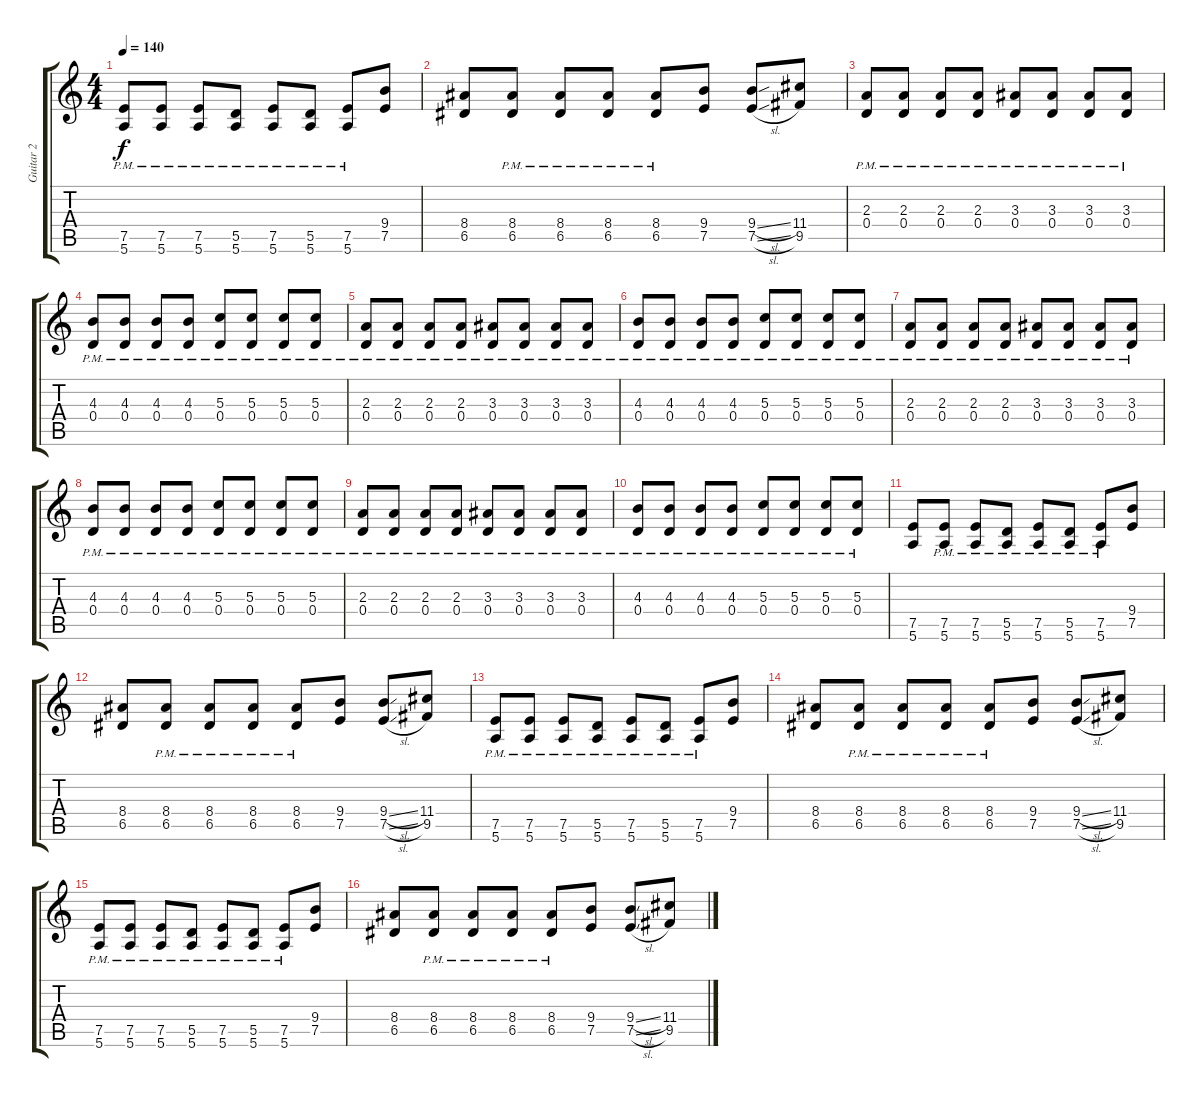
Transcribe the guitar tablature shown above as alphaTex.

\track ("Guitar 2" "Guitar 2") {instrument distortionguitar}
\staff {score tabs}
\tuning (E4 B3 G3 D3 A2 E2) {hide}
\ts (4 4)
\tempo 140
\clef g2
\ks c
(7.5 5.6{pm}).8{dy f} (7.5 5.6{pm}).8 (7.5 5.6{pm}).8 (5.5 5.6{pm}).8 (7.5 5.6{pm}).8 (5.5 5.6{pm}).8 (7.5 5.6{pm}).8 (9.4 7.5).8 |
(8.4 6.5).8 (8.4 6.5{pm}).8 (8.4 6.5{pm}).8 (8.4 6.5{pm}).8 (8.4 6.5{pm}).8 (9.4 7.5).8 (9.4{sl} 7.5{sl}).8 (11.4 9.5).8 |
(2.3 0.4{pm}).8 (2.3 0.4{pm}).8 (2.3 0.4{pm}).8 (2.3 0.4{pm}).8 (3.3 0.4{pm}).8 (3.3 0.4{pm}).8 (3.3 0.4{pm}).8 (3.3 0.4{pm}).8 |
(4.3 0.4{pm}).8 (4.3 0.4{pm}).8 (4.3 0.4{pm}).8 (4.3 0.4{pm}).8 (5.3 0.4{pm}).8 (5.3 0.4{pm}).8 (5.3 0.4{pm}).8 (5.3 0.4{pm}).8 |
(2.3 0.4{pm}).8 (2.3 0.4{pm}).8 (2.3 0.4{pm}).8 (2.3 0.4{pm}).8 (3.3 0.4{pm}).8 (3.3 0.4{pm}).8 (3.3 0.4{pm}).8 (3.3 0.4{pm}).8 |
(4.3 0.4{pm}).8 (4.3 0.4{pm}).8 (4.3 0.4{pm}).8 (4.3 0.4{pm}).8 (5.3 0.4{pm}).8 (5.3 0.4{pm}).8 (5.3 0.4{pm}).8 (5.3 0.4{pm}).8 |
(2.3 0.4{pm}).8 (2.3 0.4{pm}).8 (2.3 0.4{pm}).8 (2.3 0.4{pm}).8 (3.3 0.4{pm}).8 (3.3 0.4{pm}).8 (3.3 0.4{pm}).8 (3.3 0.4{pm}).8 |
(4.3 0.4{pm}).8 (4.3 0.4{pm}).8 (4.3 0.4{pm}).8 (4.3 0.4{pm}).8 (5.3 0.4{pm}).8 (5.3 0.4{pm}).8 (5.3 0.4{pm}).8 (5.3 0.4{pm}).8 |
(2.3 0.4{pm}).8 (2.3 0.4{pm}).8 (2.3 0.4{pm}).8 (2.3 0.4{pm}).8 (3.3 0.4{pm}).8 (3.3 0.4{pm}).8 (3.3 0.4{pm}).8 (3.3 0.4{pm}).8 |
(4.3 0.4{pm}).8 (4.3 0.4{pm}).8 (4.3 0.4{pm}).8 (4.3 0.4{pm}).8 (5.3 0.4{pm}).8 (5.3 0.4{pm}).8 (5.3 0.4{pm}).8 (5.3 0.4{pm}).8 |
(7.5 5.6).8 (7.5 5.6{pm}).8 (7.5 5.6{pm}).8 (5.5 5.6{pm}).8 (7.5 5.6{pm}).8 (5.5 5.6{pm}).8 (7.5 5.6{pm}).8 (9.4 7.5).8 |
(8.4 6.5).8 (8.4 6.5{pm}).8 (8.4 6.5{pm}).8 (8.4 6.5{pm}).8 (8.4 6.5{pm}).8 (9.4 7.5).8 (9.4{sl} 7.5{sl}).8 (11.4 9.5).8 |
(7.5 5.6{pm}).8 (7.5 5.6{pm}).8 (7.5 5.6{pm}).8 (5.5 5.6{pm}).8 (7.5 5.6{pm}).8 (5.5 5.6{pm}).8 (7.5 5.6{pm}).8 (9.4 7.5).8 |
(8.4 6.5).8 (8.4 6.5{pm}).8 (8.4 6.5{pm}).8 (8.4 6.5{pm}).8 (8.4 6.5{pm}).8 (9.4 7.5).8 (9.4{sl} 7.5{sl}).8 (11.4 9.5).8 |
(7.5 5.6{pm}).8 (7.5 5.6{pm}).8 (7.5 5.6{pm}).8 (5.5 5.6{pm}).8 (7.5 5.6{pm}).8 (5.5 5.6{pm}).8 (7.5 5.6{pm}).8 (9.4 7.5).8 |
(8.4 6.5).8 (8.4 6.5{pm}).8 (8.4 6.5{pm}).8 (8.4 6.5{pm}).8 (8.4 6.5{pm}).8 (9.4 7.5).8 (9.4{sl} 7.5{sl}).8 (11.4 9.5).8
